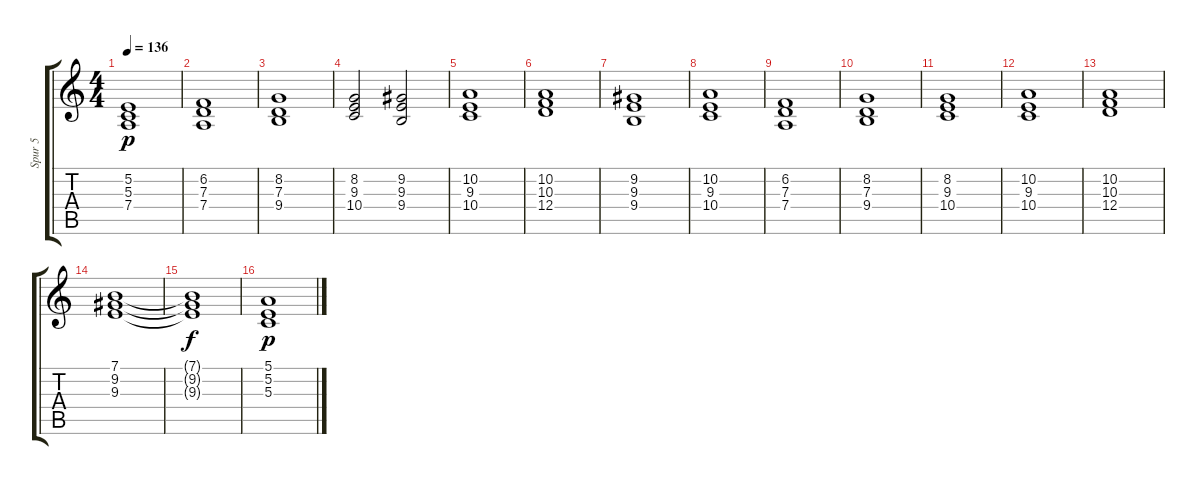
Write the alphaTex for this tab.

\track ("Spur 5" "Spur 5") {instrument acousticgrandpiano}
\staff {score tabs}
\tuning (E4 B3 G3 D3 A2 E2) {hide}
\ts (4 4)
\tempo 136
\clef g2
\ks c
(5.2 5.3 7.4).1{dy p} |
(6.2 7.3 7.4).1 |
(8.2 7.3 9.4).1 |
(8.2 9.3 10.4).2 (9.2 9.3 9.4).2 |
(10.2 9.3 10.4).1 |
(10.2 10.3 12.4).1 |
(9.2 9.3 9.4).1 |
(10.2 9.3 10.4).1 |
(6.2 7.3 7.4).1 |
(8.2 7.3 9.4).1 |
(8.2 9.3 10.4).1 |
(10.2 9.3 10.4).1 |
(10.2 10.3 12.4).1 |
(7.1 9.2 9.3).1 |
(7.1{t} 9.2{t} 9.3{t}).1{dy f} |
(5.1 5.2 5.3).1{dy p}
